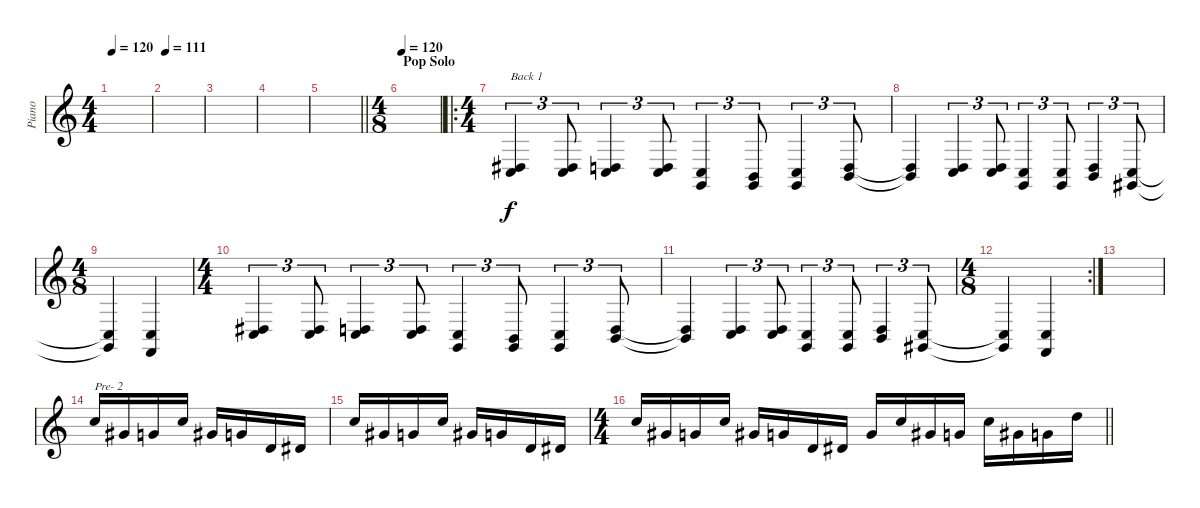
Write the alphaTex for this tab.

\track ("Piano" "Piano") {instrument acousticgrandpiano}
\staff {score}
\tuning (E4 B3 G3 D3 A2 E2) {hide}
\ts (4 4)
\tempo 120
\clef g2
\ks c
|
\tempo 111
|
|
|
\barLineRight lightlight
|
\ts (4 8)
\section ("" "Pop Solo")
\tempo 90
\tempo 120
|
\ro
\ts (4 4)
(1.4 3.5).4{tu (3 2) txt "Back 1"} (1.4 3.5).8{tu (3 2)} (0.4 3.5).4{tu (3 2)} (0.4 3.5).8{tu (3 2)} (3.5 3.6).4{tu (3 2)} (2.5 3.6).8{tu (3 2)} (3.5 3.6).4{tu (3 2)} (5.5 7.6).8{tu (3 2)} |
(5.5{t} 7.6{t}).4 (0.4 3.5).4{tu (3 2)} (0.4 3.5).8{tu (3 2)} (3.5 3.6).4{tu (3 2)} (3.5 3.6).8{tu (3 2)} (5.5 7.6).4{tu (3 2)} (3.5 4.6).8{tu (3 2)} |
\ts (4 8)
(3.5{t} 4.6{t}).4 (3.5 1.6).4 |
\ts (4 4)
(1.4 3.5).4{tu (3 2)} (1.4 3.5).8{tu (3 2)} (0.4 3.5).4{tu (3 2)} (0.4 3.5).8{tu (3 2)} (3.5 3.6).4{tu (3 2)} (2.5 3.6).8{tu (3 2)} (3.5 3.6).4{tu (3 2)} (5.5 7.6).8{tu (3 2)} |
(5.5{t} 7.6{t}).4 (0.4 3.5).4{tu (3 2)} (0.4 3.5).8{tu (3 2)} (3.5 3.6).4{tu (3 2)} (3.5 3.6).8{tu (3 2)} (5.5 7.6).4{tu (3 2)} (3.5 4.6).8{tu (3 2)} |
\rc 2
\ts (4 8)
(3.5{t} 4.6{t}).4 (3.5 1.6).4 |
|
8.1.16{txt "Pre- 2"} 9.2.16 8.2.16 13.2.16 13.3.16 12.3.16 12.4.16 13.4.16 |
8.1.16 9.2.16 8.2.16 13.2.16 13.3.16 12.3.16 12.4.16 13.4.16 |
\ts (4 4)
\barLineRight lightlight
8.1.16 9.2.16 8.2.16 13.2.16 13.3.16 12.3.16 12.4.16 13.4.16 17.4.16 17.3.16 18.4.16 17.4.16 17.3.16 18.4.16 17.4.16 19.3.16
